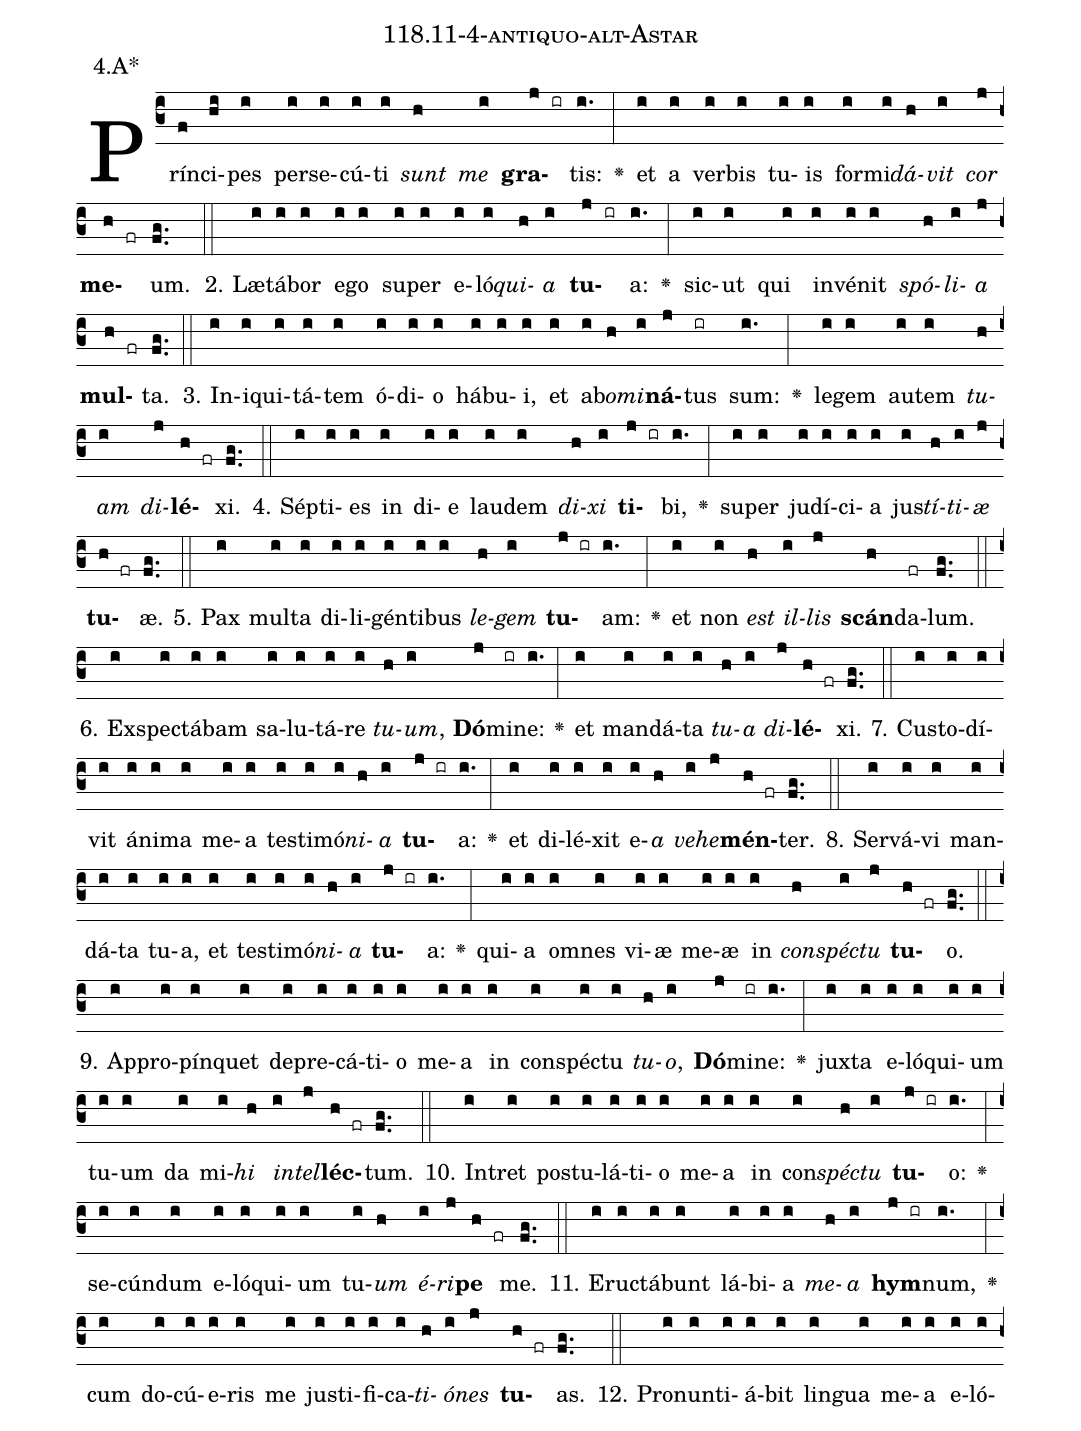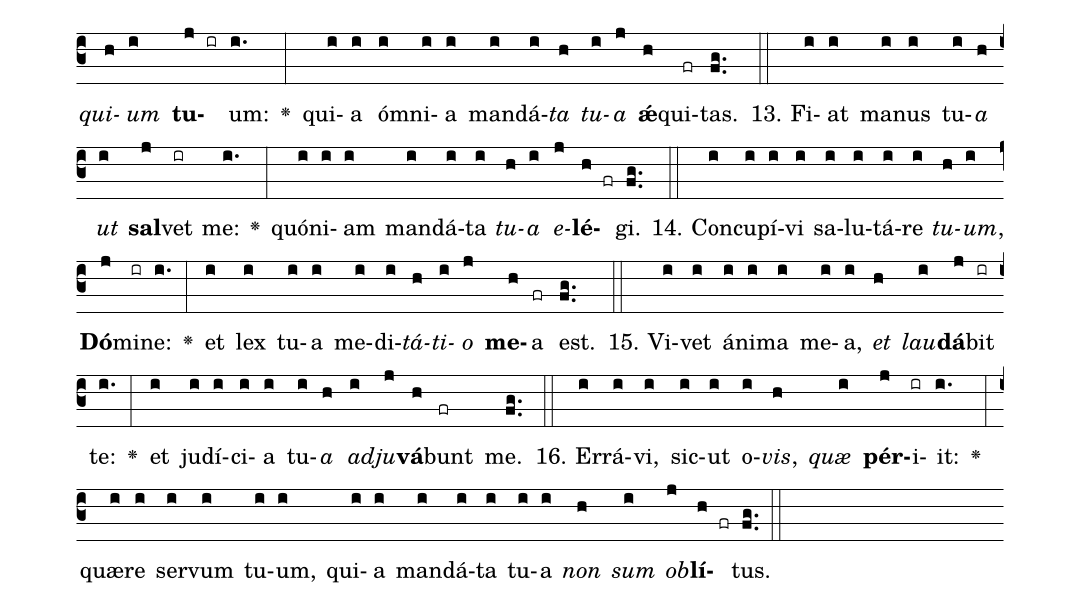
name: 118.11-4-antiquo-alt-Astar;
annotation: 4.A*;
%%
(c3)Prín(f)ci(hi)pes(i) per(i)se(i)cú(i)ti(i) <i>sunt</i>(h) <i>me</i>(i) <b>gra</b>(j ir)tis:(i.) <v>\greheightstar</v>(:) et(i) a(i) ver(i)bis(i) tu(i)is(i) for(i)mi(i)<i>dá</i>(h)<i>vit</i>(i) <i>cor</i>(j) <b>me</b>(h fr)um.(fg..) (::)
2. Læ(i)tá(i)bor(i) e(i)go(i) su(i)per(i) e(i)ló(i)<i>qui</i>(h)<i>a</i>(i) <b>tu</b>(j ir)a:(i.) <v>\greheightstar</v>(:) sic(i)ut(i) qui(i) in(i)vé(i)nit(i) <i>spó</i>(h)<i>li</i>(i)<i>a</i>(j) <b>mul</b>(h fr)ta.(fg..) (::)
3. In(i)i(i)qui(i)tá(i)tem(i) ó(i)di(i)o(i) há(i)bu(i)i,(i) et(i) ab(i)<i>o</i>(h)<i>mi</i>(i)<b>ná</b>(j)tus(ir) sum:(i.) <v>\greheightstar</v>(:) le(i)gem(i) au(i)tem(i) <i>tu</i>(h)<i>am</i>(i) <i>di</i>(j)<b>lé</b>(h fr)xi.(fg..) (::)
4. Sép(i)ti(i)es(i) in(i) di(i)e(i) lau(i)dem(i) <i>di</i>(h)<i>xi</i>(i) <b>ti</b>(j ir)bi,(i.) <v>\greheightstar</v>(:) su(i)per(i) ju(i)dí(i)ci(i)a(i) jus(i)<i>tí</i>(h)<i>ti</i>(i)<i>æ</i>(j) <b>tu</b>(h fr)æ.(fg..) (::)
5. Pax(i) mul(i)ta(i) di(i)li(i)gén(i)ti(i)bus(i) <i>le</i>(h)<i>gem</i>(i) <b>tu</b>(j ir)am:(i.) <v>\greheightstar</v>(:) et(i) non(i) <i>est</i>(h) <i>il</i>(i)<i>lis</i>(j) <b>scán</b>(h)da(fr)lum.(fg..) (::)
6. Ex(i)spec(i)tá(i)bam(i) sa(i)lu(i)tá(i)re(i) <i>tu</i>(h)<i>um</i>,(i) <b>Dó</b>(j)mi(ir)ne:(i.) <v>\greheightstar</v>(:) et(i) man(i)dá(i)ta(i) <i>tu</i>(h)<i>a</i>(i) <i>di</i>(j)<b>lé</b>(h fr)xi.(fg..) (::)
7. Cus(i)to(i)dí(i)vit(i) á(i)ni(i)ma(i) me(i)a(i) tes(i)ti(i)mó(i)<i>ni</i>(h)<i>a</i>(i) <b>tu</b>(j ir)a:(i.) <v>\greheightstar</v>(:) et(i) di(i)lé(i)xit(i) e(i)<i>a</i>(h) <i>ve</i>(i)<i>he</i>(j)<b>mén</b>(h fr)ter.(fg..) (::)
8. Ser(i)vá(i)vi(i) man(i)dá(i)ta(i) tu(i)a,(i) et(i) tes(i)ti(i)mó(i)<i>ni</i>(h)<i>a</i>(i) <b>tu</b>(j ir)a:(i.) <v>\greheightstar</v>(:) qui(i)a(i) om(i)nes(i) vi(i)æ(i) me(i)æ(i) in(i) <i>con</i>(h)<i>spéc</i>(i)<i>tu</i>(j) <b>tu</b>(h fr)o.(fg..) (::)
9. Ap(i)pro(i)pín(i)quet(i) de(i)pre(i)cá(i)ti(i)o(i) me(i)a(i) in(i) con(i)spéc(i)tu(i) <i>tu</i>(h)<i>o</i>,(i) <b>Dó</b>(j)mi(ir)ne:(i.) <v>\greheightstar</v>(:) jux(i)ta(i) e(i)ló(i)qui(i)um(i) tu(i)um(i) da(i) mi(i)<i>hi</i>(h) <i>in</i>(i)<i>tel</i>(j)<b>léc</b>(h fr)tum.(fg..) (::)
10. In(i)tret(i) pos(i)tu(i)lá(i)ti(i)o(i) me(i)a(i) in(i) con(i)<i>spéc</i>(h)<i>tu</i>(i) <b>tu</b>(j ir)o:(i.) <v>\greheightstar</v>(:) se(i)cún(i)dum(i) e(i)ló(i)qui(i)um(i) tu(i)<i>um</i>(h) <i>é</i>(i)<i>ri</i>(j)<b>pe</b>(h fr) me.(fg..) (::)
11. E(i)ruc(i)tá(i)bunt(i) lá(i)bi(i)a(i) <i>me</i>(h)<i>a</i>(i) <b>hym</b>(j ir)num,(i.) <v>\greheightstar</v>(:) cum(i) do(i)cú(i)e(i)ris(i) me(i) jus(i)ti(i)fi(i)ca(i)<i>ti</i>(h)<i>ó</i>(i)<i>nes</i>(j) <b>tu</b>(h fr)as.(fg..) (::)
12. Pro(i)nun(i)ti(i)á(i)bit(i) lin(i)gua(i) me(i)a(i) e(i)ló(i)<i>qui</i>(h)<i>um</i>(i) <b>tu</b>(j ir)um:(i.) <v>\greheightstar</v>(:) qui(i)a(i) óm(i)ni(i)a(i) man(i)dá(i)<i>ta</i>(h) <i>tu</i>(i)<i>a</i>(j) <b>ǽ</b>(h)qui(fr)tas.(fg..) (::)
13. Fi(i)at(i) ma(i)nus(i) tu(i)<i>a</i>(h) <i>ut</i>(i) <b>sal</b>(j)vet(ir) me:(i.) <v>\greheightstar</v>(:) quón(i)i(i)am(i) man(i)dá(i)ta(i) <i>tu</i>(h)<i>a</i>(i) <i>e</i>(j)<b>lé</b>(h fr)gi.(fg..) (::)
14. Con(i)cu(i)pí(i)vi(i) sa(i)lu(i)tá(i)re(i) <i>tu</i>(h)<i>um</i>,(i) <b>Dó</b>(j)mi(ir)ne:(i.) <v>\greheightstar</v>(:) et(i) lex(i) tu(i)a(i) me(i)di(i)<i>tá</i>(h)<i>ti</i>(i)<i>o</i>(j) <b>me</b>(h)a(fr) est.(fg..) (::)
15. Vi(i)vet(i) á(i)ni(i)ma(i) me(i)a,(i) <i>et</i>(h) <i>lau</i>(i)<b>dá</b>(j)bit(ir) te:(i.) <v>\greheightstar</v>(:) et(i) ju(i)dí(i)ci(i)a(i) tu(i)<i>a</i>(h) <i>ad</i>(i)<i>ju</i>(j)<b>vá</b>(h)bunt(fr) me.(fg..) (::)
16. Er(i)rá(i)vi,(i) sic(i)ut(i) o(i)<i>vis</i>,(h) <i>quæ</i>(i) <b>pér</b>(j)i(ir)it:(i.) <v>\greheightstar</v>(:) quæ(i)re(i) ser(i)vum(i) tu(i)um,(i) qui(i)a(i) man(i)dá(i)ta(i) tu(i)a(i) <i>non</i>(h) <i>sum</i>(i) <i>ob</i>(j)<b>lí</b>(h fr)tus.(fg..) (::)
